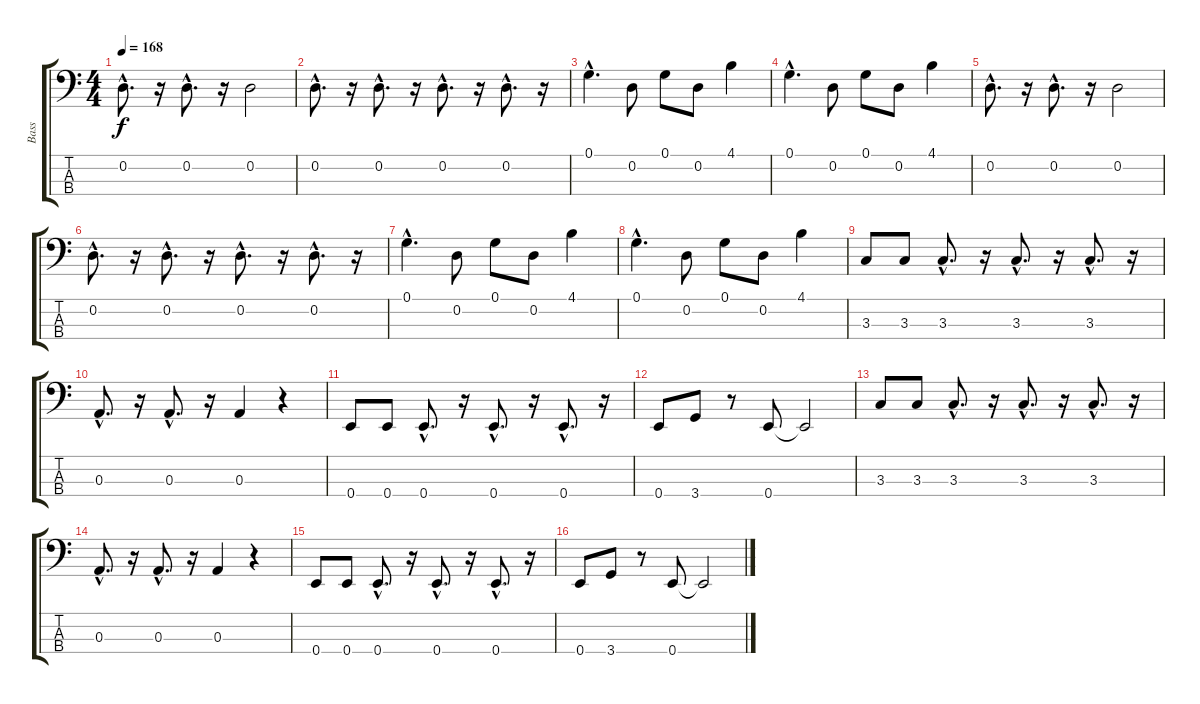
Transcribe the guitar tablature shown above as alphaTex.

\track ("Bass" "Bass") {instrument electricbassfinger}
\staff {score tabs}
\tuning (G2 D2 A1 E1) {hide}
\ts (4 4)
\tempo 168
\clef f4
\ks c
0.2{hac}.8{d dy f} r.16 0.2{hac}.8{d} r.16 0.2.2 |
0.2{hac}.8{d} r.16 0.2{hac}.8{d} r.16 0.2{hac}.8{d} r.16 0.2{hac}.8{d} r.16 |
0.1{hac}.4{d} 0.2.8 0.1.8 0.2.8 4.1.4 |
0.1{hac}.4{d} 0.2.8 0.1.8 0.2.8 4.1.4 |
0.2{hac}.8{d} r.16 0.2{hac}.8{d} r.16 0.2.2 |
0.2{hac}.8{d} r.16 0.2{hac}.8{d} r.16 0.2{hac}.8{d} r.16 0.2{hac}.8{d} r.16 |
0.1{hac}.4{d} 0.2.8 0.1.8 0.2.8 4.1.4 |
0.1{hac}.4{d} 0.2.8 0.1.8 0.2.8 4.1.4 |
3.3.8 3.3.8 3.3{hac}.8{d} r.16 3.3{hac}.8{d} r.16 3.3{hac}.8{d} r.16 |
0.3{hac}.8{d} r.16 0.3{hac}.8{d} r.16 0.3.4 r.4 |
0.4.8 0.4.8 0.4{hac}.8{d} r.16 0.4{hac}.8{d} r.16 0.4{hac}.8{d} r.16 |
0.4.8 3.4.8 r.8 0.4.8 0.4{t}.2 |
3.3.8 3.3.8 3.3{hac}.8{d} r.16 3.3{hac}.8{d} r.16 3.3{hac}.8{d} r.16 |
0.3{hac}.8{d} r.16 0.3{hac}.8{d} r.16 0.3.4 r.4 |
0.4.8 0.4.8 0.4{hac}.8{d} r.16 0.4{hac}.8{d} r.16 0.4{hac}.8{d} r.16 |
0.4.8 3.4.8 r.8 0.4.8 0.4{t}.2
